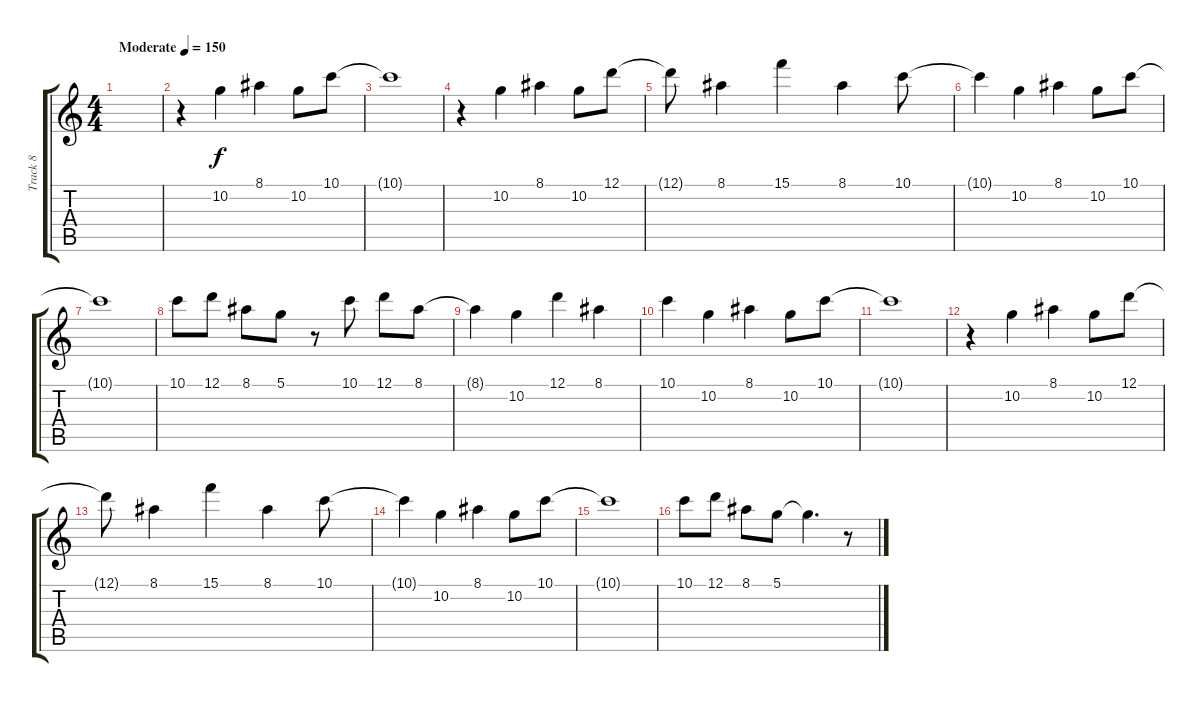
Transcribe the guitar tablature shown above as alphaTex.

\track ("Track 8" "Track 8") {instrument acousticguitarsteel}
\staff {score tabs}
\tuning (D4 A3 F3 C3 G2 D2) {hide}
\ts (4 4)
\tempo (150 "Moderate")
\clef g2
\ks c
|
r.4 10.2.4 8.1.4 10.2.8 10.1.8 |
10.1{t}.1 |
r.4 10.2.4 8.1.4 10.2.8 12.1.8 |
12.1{t}.8 8.1.4 15.1.4 8.1.4 10.1.8 |
10.1{t}.4 10.2.4 8.1.4 10.2.8 10.1.8 |
10.1{t}.1 |
10.1.8 12.1.8 8.1.8 5.1.8 r.8 10.1.8 12.1.8 8.1.8 |
8.1{t}.4 10.2.4 12.1.4 8.1.4 |
10.1.4 10.2.4 8.1.4 10.2.8 10.1.8 |
10.1{t}.1 |
r.4 10.2.4 8.1.4 10.2.8 12.1.8 |
12.1{t}.8 8.1.4 15.1.4 8.1.4 10.1.8 |
10.1{t}.4 10.2.4 8.1.4 10.2.8 10.1.8 |
10.1{t}.1 |
10.1.8 12.1.8 8.1.8 5.1.8 5.1{t}.4{d} r.8
